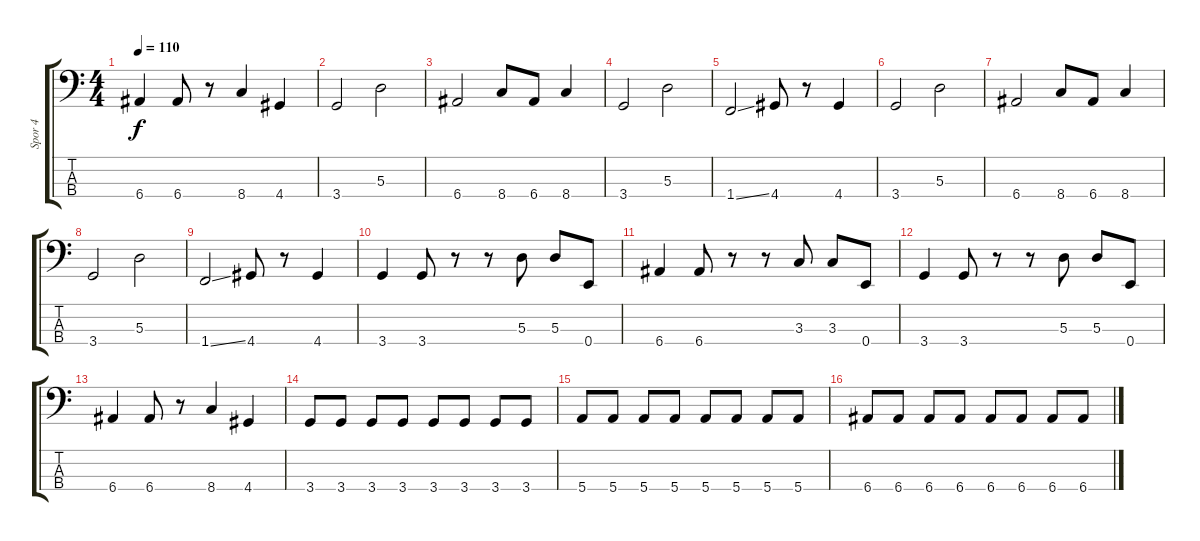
\track ("Spor 4" "Spor 4") {instrument electricbassfinger}
\staff {score tabs}
\tuning (G2 D2 A1 E1) {hide}
\ts (4 4)
\tempo 110
\clef f4
\ks c
6.4.4{dy f} 6.4.8 r.8 8.4.4 4.4.4 |
3.4.2 5.3.2 |
6.4.2 8.4.8 6.4.8 8.4.4 |
3.4.2 5.3.2 |
1.4{ss}.2 4.4.8 r.8 4.4.4 |
3.4.2 5.3.2 |
6.4.2 8.4.8 6.4.8 8.4.4 |
3.4.2 5.3.2 |
1.4{ss}.2 4.4.8 r.8 4.4.4 |
3.4.4 3.4.8 r.8 r.8 5.3.8 5.3.8 0.4.8 |
6.4.4 6.4.8 r.8 r.8 3.3.8 3.3.8 0.4.8 |
3.4.4 3.4.8 r.8 r.8 5.3.8 5.3.8 0.4.8 |
6.4.4 6.4.8 r.8 8.4.4 4.4.4 |
3.4.8 3.4.8 3.4.8 3.4.8 3.4.8 3.4.8 3.4.8 3.4.8 |
5.4.8 5.4.8 5.4.8 5.4.8 5.4.8 5.4.8 5.4.8 5.4.8 |
6.4.8 6.4.8 6.4.8 6.4.8 6.4.8 6.4.8 6.4.8 6.4.8
